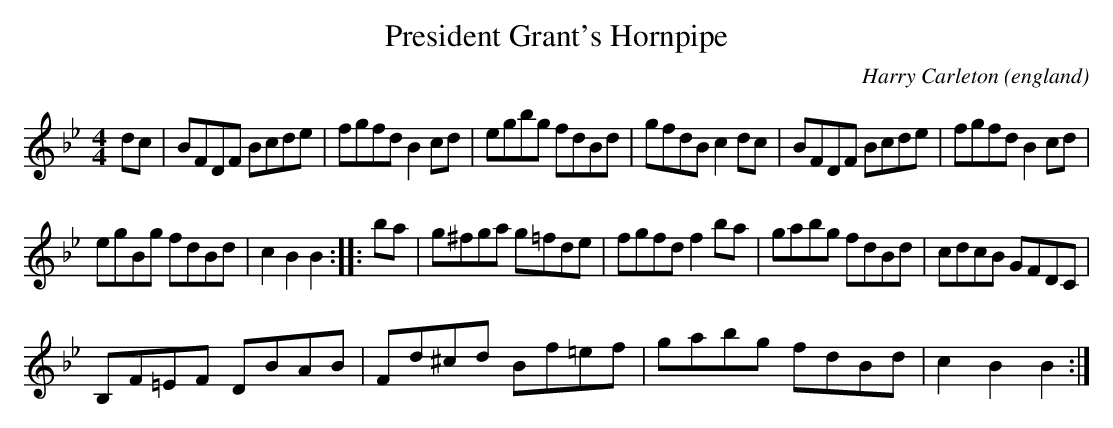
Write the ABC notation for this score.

X:1
T:President Grant's Hornpipe
O:england
C:Harry Carleton
M:4/4
L:1/8
K:Bb
dc|BFDF Bcde|fgfd B2 cd|egbg fdBd|gfdB c2 dc|BFDF Bcde|fgfd B2 cd|
egBg fdBd|c2 B2 B2::ba|g^fga g=fde|fgfd f2 ba|gabg fdBd|cdcB GFDC|
B,F=EF DBAB|Fd^cd Bf=ef|gabg fdBd|c2 B2 B2:|]
